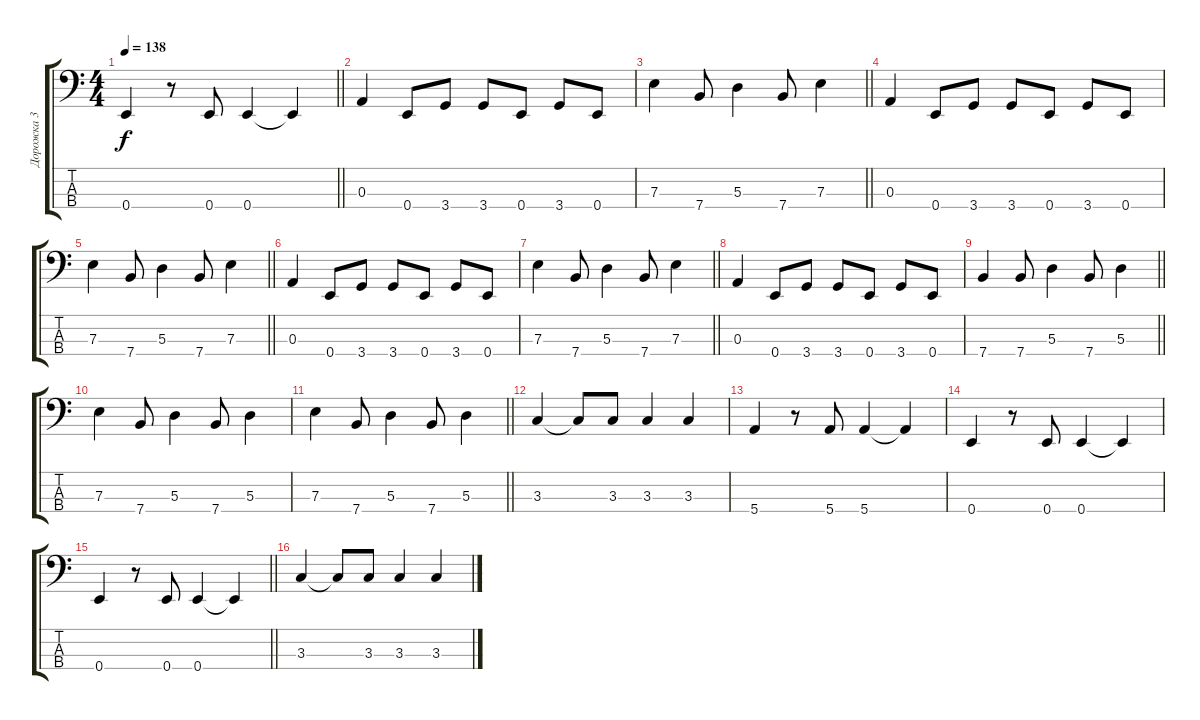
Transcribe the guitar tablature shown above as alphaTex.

\track ("Дорожка 3" "Дорожка 3") {instrument electricbassfinger}
\staff {score tabs}
\tuning (G2 D2 A1 E1) {hide}
\ts (4 4)
\tempo 138
\clef f4
\barLineRight lightlight
\ks c
0.4.4{dy f} r.8 0.4.8 0.4.4 0.4{t}.4 |
0.3.4 0.4.8 3.4.8 3.4.8 0.4.8 3.4.8 0.4.8 |
\barLineRight lightlight
7.3.4 7.4.8 5.3.4 7.4.8 7.3.4 |
0.3.4 0.4.8 3.4.8 3.4.8 0.4.8 3.4.8 0.4.8 |
\barLineRight lightlight
7.3.4 7.4.8 5.3.4 7.4.8 7.3.4 |
0.3.4 0.4.8 3.4.8 3.4.8 0.4.8 3.4.8 0.4.8 |
\barLineRight lightlight
7.3.4 7.4.8 5.3.4 7.4.8 7.3.4 |
0.3.4 0.4.8 3.4.8 3.4.8 0.4.8 3.4.8 0.4.8 |
\barLineRight lightlight
7.4.4 7.4.8 5.3.4 7.4.8 5.3.4 |
7.3.4 7.4.8 5.3.4 7.4.8 5.3.4 |
\barLineRight lightlight
7.3.4 7.4.8 5.3.4 7.4.8 5.3.4 |
3.3.4 3.3{t}.8 3.3.8 3.3.4 3.3.4 |
5.4.4 r.8 5.4.8 5.4.4 5.4{t}.4 |
0.4.4 r.8 0.4.8 0.4.4 0.4{t}.4 |
\barLineRight lightlight
0.4.4 r.8 0.4.8 0.4.4 0.4{t}.4 |
3.3.4 3.3{t}.8 3.3.8 3.3.4 3.3.4
